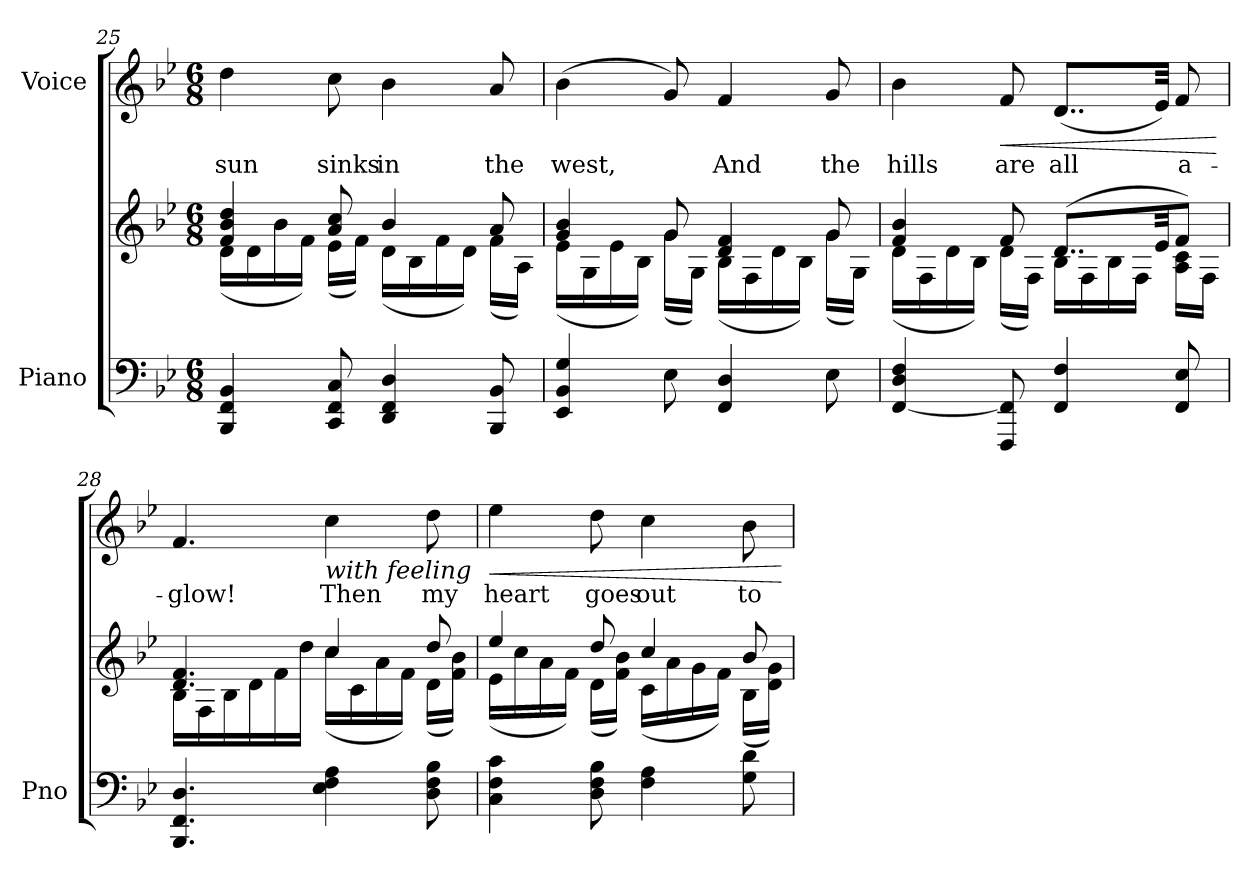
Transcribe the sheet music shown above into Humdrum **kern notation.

**kern	**kern	**kern	**text	**dynam
*part2	*part2	*part1	*part1	*part1
*staff3	*staff2	*staff1	*staff1	*staff1
*I"Piano	*	*I"Voice	*	*
*I'Pno	*	*	*	*
!!LO:LB:g=z
*clefF4	*clefG2	*clefG2	*	*
*k[b-e-]	*k[b-e-]	*k[b-e-]	*	*
*M6/8	*M6/8	*M6/8	*	*
=25	=25	=25	=25	=25
*	*^	*	*	*
!	!	!	!	!LO:LY:b	!
4BBB-/ 4FF/ 4BB-/	4f/ 4b-/ 4dd/	(16d\LL	4dd\	sun	.
.	.	16d\	.	.	.
.	.	16b-\	.	.	.
.	.	16f\JJ)	.	.	.
!	!	!	!	!LO:LY:b	!
8CC/ 8FF/ 8C/	8a/ 8cc/	(16e-\LL	8cc\	sinks	.
.	.	16f\JJ)	.	.	.
!	!	!	!	!LO:LY:b	!
4DD/ 4FF/ 4D/	4b-/	(16d\LL	4b-\	in	.
.	.	16B-\	.	.	.
.	.	16f\	.	.	.
.	.	16d\JJ)	.	.	.
!	!	!	!	!LO:LY:b	!
8BBB-/ 8BB-/	8a/	(16f\LL	8a/	the	.
.	.	16A\JJ)	.	.	.
!!LO:PB:g=z
=26	=26	=26	=26	=26	=26
!	!	!	!	!LO:LY:b	!
4EE-/ 4BB-/ 4G/	4g/ 4b-/	(16e-\LL	(4b-\	west,	.
.	.	16G\	.	.	.
.	.	16e-\	.	.	.
.	.	16B-\JJ)	.	.	.
8E-\	8g/	(16g\LL	8g/)	.	.
.	.	16G\JJ)	.	.	.
!	!	!	!	!LO:LY:b	!
4FF/ 4D/	4d/ 4f/	(16B-\LL	4f/	And	.
.	.	16F\	.	.	.
.	.	16d\	.	.	.
.	.	16B-\JJ)	.	.	.
!	!	!	!	!LO:LY:b	!
8E-\	8g/	(16g\LL	8g/	the	.
.	.	16G\JJ)	.	.	.
=27	=27	=27	=27	=27	=27
!	!	!	!	!LO:LY:b	!
[4FF/ 4D/ 4F/	4f/ 4b-/	(16d\LL	4b-\	hills	.
.	.	16F\	.	.	.
.	.	16d\	.	.	.
.	.	16B-\JJ)	.	.	.
!	!	!	!	!LO:LY:b	!LO:HP:b
8FFF/ 8FF/]	8f/	(16d\LL	8f/	are	<
.	.	16F\JJ)	.	.	.
!	!	!	!	!LO:LY:b	!
4FF/ 4F/	(8..d/L	16B-\LL	(8..d/L	all	.
.	.	16F\	.	.	.
.	.	16B-\	.	.	.
.	.	16F\JJ	.	.	.
.	32e-/KK	.	32e-/Jkk)	.	.
!	!	!	!	!LO:LY:b	!
8FF/ 8E-/	8f/J)	16A\ 16c\LL	8f/	a-	.
.	.	16F\JJ	.	.	.
*	*v	*v	*	*	*
.	.	.	.	[
!!LO:LB:g=z
=28	=28	=28	=28	=28
*	*^	*	*	*
!	!	!	!	!LO:LY:b	!
4.BBB-/ 4.FF/ 4.D/	4.d/ 4.f/	16B-\LL	4.f/	-glow!	.
.	.	16F\	.	.	.
.	.	16B-\	.	.	.
.	.	16d\	.	.	.
.	.	16f\	.	.	.
.	.	16dd\JJ	.	.	.
!	!	!	!LO:TX:b:i:t=with feeling	!	!
!	!	!	!	!LO:LY:b	!
4E-\ 4F\ 4A\	4cc/	(16cc\LL	4cc\	Then	.
.	.	16c\	.	.	.
.	.	16a\	.	.	.
.	.	16f\JJ)	.	.	.
!	!	!	!	!LO:LY:b	!
8D\ 8F\ 8B-\	8dd/	(16d\LL	8dd\	my	.
.	.	16f\ 16b-\JJ)	.	.	.
!!LO:LB:g=z
=29	=29	=29	=29	=29	=29
!	!	!	!	!LO:LY:b	!LO:HP:b
4C\ 4F\ 4c\	4ee-/	(16e-\LL	4ee-\	heart	<
.	.	16cc\	.	.	.
.	.	16a\	.	.	.
.	.	16f\JJ)	.	.	.
!	!	!	!	!LO:LY:b	!
8D\ 8F\ 8B-\	8dd/	(16d\LL	8dd\	goes	.
.	.	16f\ 16b-\JJ)	.	.	.
!	!	!	!	!LO:LY:b	!
4F\ 4A\	4cc/	(16c\LL	4cc\	out	.
.	.	16a\	.	.	.
.	.	16g\	.	.	.
.	.	16f\JJ)	.	.	.
!	!	!	!	!LO:LY:b	!
8G\ 8d\	8b-/	(16B-\LL	8b-\	to	.
.	.	16d\ 16g\JJ)	.	.	.
*	*v	*v	*	*	*
.	.	.	.	[
=	=	=	=	=
*-	*-	*-	*-	*-
